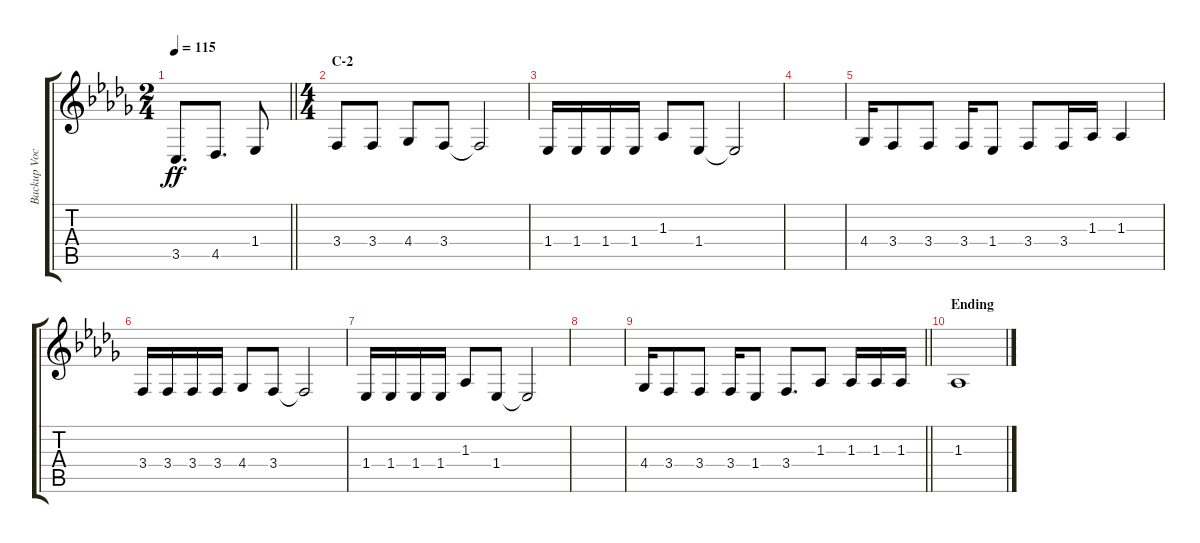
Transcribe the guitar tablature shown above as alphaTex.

\track ("Backup Vocals" "Backup Voc") {instrument altosax}
\staff {score tabs}
\tuning (E4 B3 G3 D3 A2 E2) {hide}
\ts (2 4)
\tempo 115
\clef g2
\barLineRight lightlight
\ks db
3.5.8{d dy ff} 4.5.8{d} 1.4.8 |
\ts (4 4)
\section ("" "C-2")
3.4.8 3.4.8 4.4.8 3.4.8 3.4{t}.2 |
1.4.16 1.4.16 1.4.16 1.4.16 1.3.8 1.4.8 1.4{t}.2 |
|
4.4.16 3.4.8 3.4.8 3.4.16 1.4.8 3.4.8 3.4.16 1.3.16 1.3.4 |
3.4.16 3.4.16 3.4.16 3.4.16 4.4.8 3.4.8 3.4{t}.2 |
1.4.16 1.4.16 1.4.16 1.4.16 1.3.8 1.4.8 1.4{t}.2 |
|
\barLineRight lightlight
4.4.16 3.4.8 3.4.8 3.4.16 1.4.8 3.4.8{d} 1.3.8 1.3.16 1.3.16 1.3.16 |
\section ("" "Ending")
1.3.1
